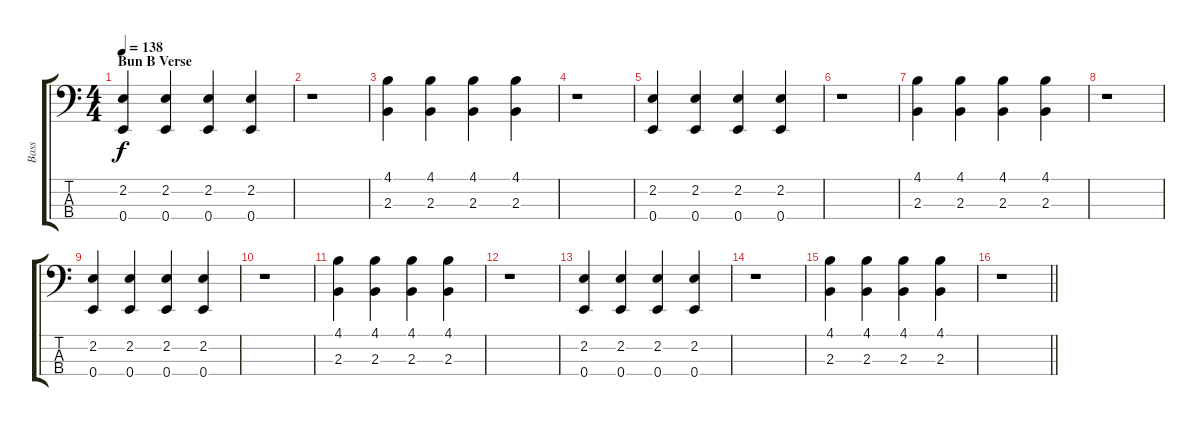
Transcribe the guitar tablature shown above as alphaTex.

\track ("Bass" "Bass") {instrument electricbassfinger}
\staff {score tabs}
\tuning (G2 D2 A1 E1) {hide}
\ts (4 4)
\section ("" "Bun B Verse")
\tempo 138
\clef f4
\ks c
(2.2 0.4).4{dy f} (2.2 0.4).4 (2.2 0.4).4 (2.2 0.4).4 |
r.1 |
(4.1 2.3).4 (4.1 2.3).4 (4.1 2.3).4 (4.1 2.3).4 |
r.1 |
(2.2 0.4).4 (2.2 0.4).4 (2.2 0.4).4 (2.2 0.4).4 |
r.1 |
(4.1 2.3).4 (4.1 2.3).4 (4.1 2.3).4 (4.1 2.3).4 |
r.1 |
(2.2 0.4).4 (2.2 0.4).4 (2.2 0.4).4 (2.2 0.4).4 |
r.1 |
(4.1 2.3).4 (4.1 2.3).4 (4.1 2.3).4 (4.1 2.3).4 |
r.1 |
(2.2 0.4).4 (2.2 0.4).4 (2.2 0.4).4 (2.2 0.4).4 |
r.1 |
(4.1 2.3).4 (4.1 2.3).4 (4.1 2.3).4 (4.1 2.3).4 |
\barLineRight lightlight
r.1
